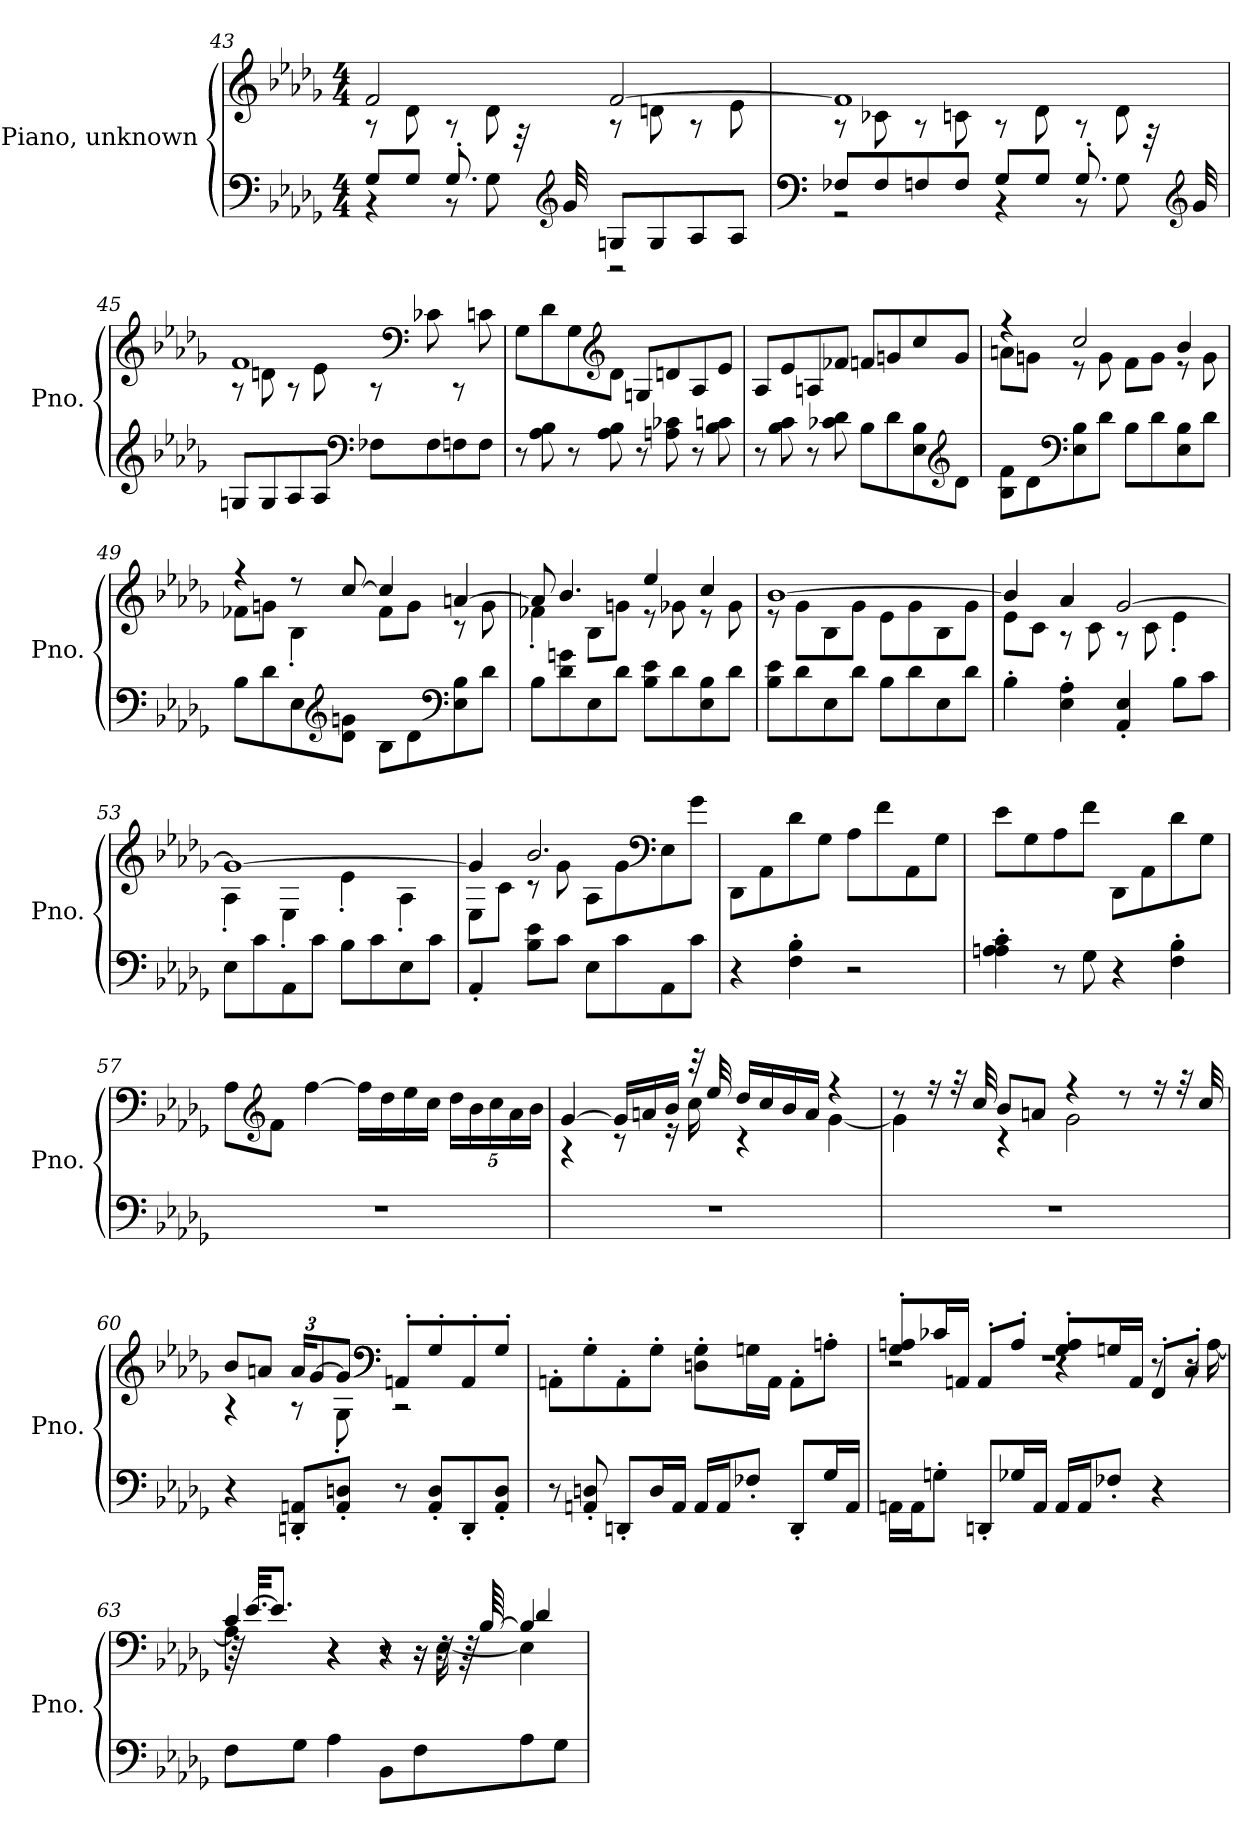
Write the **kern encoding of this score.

**kern	**kern
*part1	*part1
*staff2	*staff1
*I"Piano, unknown	*
*I'Pno.	*
*clefF4	*clefG2
*k[b-e-a-d-g-]	*k[b-e-a-d-g-]
*M4/4	*M4/4
=43	=43
*^	*^
8G-/L	4r	2f/	8r
8G-/J	.	.	8d-\
8.G-'/	8r	.	8r
.	8G-\	.	8d-\
32r	.	.	.
*clefG2	*	*	*
32g-/	.	.	.
8Gn/L	2r	[2f/	8r
8G/	.	.	8dn\
8A-/	.	.	8r
8A-/J	.	.	8e-\
!!LO:LB:g=z	!!
=44	=44	=44	=44
*clefF4	*	*	*
8F-X/L	2r	1f]	8r
8F-/	.	.	8c-X\
8Fn/	.	.	8r
8F/J	.	.	8cn\
8G-/L	4r	.	8r
8G-/J	.	.	8d-\
8.G-'/	8r	.	8r
.	8G-\	.	8d-\
32r	.	.	.
*clefG2	*	*	*
32g-/	.	.	.
*v	*v	*	*
=45	=45	=45
8Gn/L	1f	8r
8G/	.	8dn\
8A-/	.	8r
8A-/J	.	8e-\
*clefF4	*	*
8F-X\L	.	8r
*	*clefF4	*
8F-\	.	8c-X\
8Fn\	.	8r
8F\J	.	8cn\
*	*v	*v
!!LO:PB:g=z
=46	=46
8r	8G-\L
8A-\ 8B-\	8d-\
8r	8G-\
*	*clefG2
8A-\ 8B-\	8d-\J
8r	8Gn/L
8An\ 8c-X\	8dn/
8r	8A-/
8B-\ 8cn\	8e-/J
=47	=47
8r	8A-/L
8B-\ 8c\	8e-/
8r	8An/
8c-X\ 8d-\	8f-X/J
8B-\L	8fn/L
8d-\	8gn/
8E-\ 8B-\	8cc/
*clefG2	*
8d-\J	8g/J
=48	=48
*	*^
8B-\ 8f\L	4r	8an\L
8d-\	.	8gn\J
*clefF4	*	*
8E-\ 8B-\	2cc/	8r
8d-\J	.	8g\
8B-\L	.	8f\L
8d-\	.	8g\J
8E-\ 8B-\	4b-/	8r
8d-\J	.	8g\
!!LO:LB:g=z	!!
=49	=49	=49
8B-\L	4r	8f-X\L
8d-\	.	8gn\J
8E-\	8r	4B-'\
*clefG2	*	*
8d-\ 8gn\J	[8cc/	.
8B-\L	4cc/]	8f-\L
8d-\	.	8g\J
*clefF4	*	*
8E-\ 8B-\	[4an/	8r
8d-\J	.	8g\
=50	=50	=50
8B-\L	8a/]	4f-X'\
8d-\ 8gn\	4.b-/	.
8E-\	.	8B-\L
8d-\J	.	8gn\J
8B-\ 8e-\L	4ee-/	8r
8d-\	.	8g-X\
8E-\ 8B-\	4cc/	8r
8d-\J	.	8g-\
=51	=51	=51
8B-\ 8e-\L	[1b-	8r
8d-\	.	8g-\L
8E-\	.	8B-\
8d-\J	.	8g-\J
8B-\L	.	8e-\L
8d-\	.	8g-\
8E-\	.	8B-\
8d-\J	.	8g-\J
!!LO:LB:g=z	!!
=52	=52	=52
4B-'\	4b-/]	8e-\L
.	.	8c\J
4E-\' 4A-\'	4a-/	8r
.	.	8c\
4AA-/' 4E-/'	[2g-/	8r
.	.	8c\
8B-\L	.	4e-'\
8c\J	.	.
=53	=53	=53
8E-\L	1g-_	4A-'\
8c\	.	.
8AA-\	.	4E-'\
8c\J	.	.
8B-\L	.	4e-'\
8c\	.	.
8E-\	.	4A-'\
8c\J	.	.
=54	=54	=54
4AA-'/	4g-/]	8E-\L
.	.	8c\J
8B-\ 8e-\L	2.b-/	8r
8c\J	.	8g-\
8E-\L	.	8A-\L
8c\	.	8g-\
*	*clefF4	*
8AA-\	.	8E-\
8c\J	.	8g-\J
*	*v	*v
=55	=55
4r	8DD-\L
.	8AA-\
4F\' 4B-\'	8d-\
.	8G-\J
2r	8A-\L
.	8f\
.	8AA-\
.	8G-\J
!!LO:LB:g=z
=56	=56
4A-\' 4An\' 4c\'	8e-\L
.	8G-\
8r	8A-\
8G-\	8f\J
4r	8DD-\L
.	8AA-\
4F\' 4B-\'	8d-\
.	8G-\J
=57	=57
1r	8A-\L
*	*clefG2
.	8f\J
.	[4ff\
.	16ff\LL]
.	16dd-\
.	16ee-\
.	16cc\JJ
*	*Xbrackettup
.	20dd-\LL
.	20b-\
.	20cc\
.	20a-\
.	20b-\JJ
=58	=58
*	*^
1r	[4g-/	4r
.	16g-/LL]	8r
.	16an/	.
.	16b-/JJ	16r
.	32r	16cc\
.	32ee-/	.
.	16dd-/LL	4r
.	16cc/	.
.	16b-/	.
.	16a/JJ	.
.	4r	[4g-\
!!LO:LB:g=z	!!
=59	=59	=59
1r	8r	4g-\]
.	16r	.
.	32r	.
.	32cc/	.
.	8b-/L	4r
.	8an/J	.
.	4r	2g-\
.	8r	.
.	16r	.
.	32r	.
.	32cc/	.
=60	=60	=60
4r	8b-/L	4r
.	8an/J	.
8DDn/' 8AAn/'L	24a/KL	8r
.	[12g-/	.
8AA/' 8Dn/'J	8g-/J]	8G-'\
*	*clefF4	*
8r	8AAn'/L	2r
8AA/' 8D/'L	8G-'/	.
8DD'/	8AA'/	.
8AA/' 8D/'J	8G-'/J	.
*	*v	*v
=61	=61
8r	8AAn'\L
8AAn/' 8Dn/'	8G-'\
8DDn'/L	8AA'\
16D/L	8G-'\J
16AA/JJ	.
16AA/LL	8Dn\' 8G-\'L
16AA/J	.
8F-X'/J	16Gn\L
.	16AA\JJ
8DD'/L	8AA'\L
16G-/L	8An'\J
16AA/JJ	.
!!LO:LB:g=z
=62	=62
*	*^
*	*	*^
16AAn\LL	1r	2r	8G-/' 8An/'L
16AA\J	.	.	.
8Gn'\J	.	.	16c-X/L
.	.	.	16AAn/JJ
8DDn'/L	.	.	8AA'/L
16G-X/L	.	.	8A'/J
16AA/JJ	.	.	.
16AA/LL	.	4r	8G-/' 8A/'L
16AA/J	.	.	.
8F-X'/J	.	.	16Gn/L
.	.	.	16AA/JJ
4r	.	8r	8FF'/L
.	.	16r	8C'/J
.	.	[16A\	.
=63	=63	=63	=63
8F\L	4c/	4A\]	64r
.	.	.	[32.e-/KKL
.	.	.	8.e-/J]
8G-\J	.	.	.
4A-\	4r	4r	4r
8BB-\L	8r	8r	4r
8F\	16r	16r	.
.	32r	[16E-\	.
.	64r	.	.
.	[64B-/	.	.
8A-\	4B-/]	4E-\]	4d-/
8G-\J	.	.	.
*	*v	*v	*v
=	=
*-	*-
